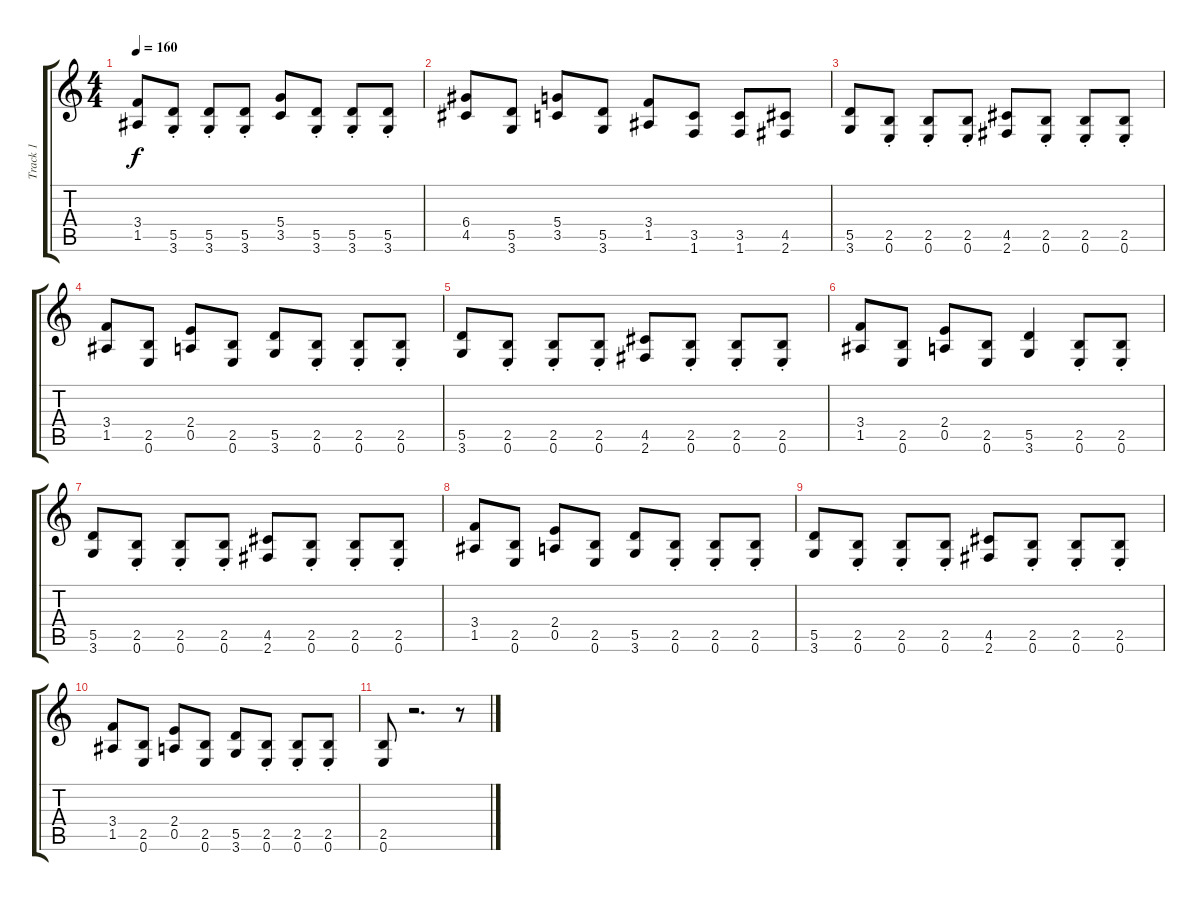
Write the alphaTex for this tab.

\track ("Track 1" "Track 1") {instrument distortionguitar}
\staff {score tabs}
\tuning (E4 B3 G3 D3 A2 E2) {hide}
\ts (4 4)
\tempo 160
\clef g2
\ks c
(3.4 1.5).8{dy f} (5.5{st} 3.6{st}).8 (5.5{st} 3.6{st}).8 (5.5{st} 3.6{st}).8 (5.4 3.5).8 (5.5{st} 3.6{st}).8 (5.5{st} 3.6{st}).8 (5.5{st} 3.6{st}).8 |
(6.4 4.5).8 (5.5 3.6).8 (5.4 3.5).8 (5.5 3.6).8 (3.4 1.5).8 (3.5 1.6).8 (3.5 1.6).8 (4.5 2.6).8 |
(5.5 3.6).8 (2.5{st} 0.6{st}).8 (2.5{st} 0.6{st}).8 (2.5{st} 0.6{st}).8 (4.5 2.6).8 (2.5{st} 0.6{st}).8 (2.5{st} 0.6{st}).8 (2.5{st} 0.6{st}).8 |
(3.4 1.5).8 (2.5 0.6).8 (2.4 0.5).8 (2.5 0.6).8 (5.5 3.6).8 (2.5{st} 0.6{st}).8 (2.5{st} 0.6{st}).8 (2.5{st} 0.6{st}).8 |
(5.5 3.6).8 (2.5{st} 0.6{st}).8 (2.5{st} 0.6{st}).8 (2.5{st} 0.6{st}).8 (4.5 2.6).8 (2.5{st} 0.6{st}).8 (2.5{st} 0.6{st}).8 (2.5{st} 0.6{st}).8 |
(3.4 1.5).8 (2.5 0.6).8 (2.4 0.5).8 (2.5 0.6).8 (5.5 3.6).4 (2.5{st} 0.6{st}).8 (2.5{st} 0.6{st}).8 |
(5.5 3.6).8 (2.5{st} 0.6{st}).8 (2.5{st} 0.6{st}).8 (2.5{st} 0.6{st}).8 (4.5 2.6).8 (2.5{st} 0.6{st}).8 (2.5{st} 0.6{st}).8 (2.5{st} 0.6{st}).8 |
(3.4 1.5).8 (2.5 0.6).8 (2.4 0.5).8 (2.5 0.6).8 (5.5 3.6).8 (2.5{st} 0.6{st}).8 (2.5{st} 0.6{st}).8 (2.5{st} 0.6{st}).8 |
(5.5 3.6).8 (2.5{st} 0.6{st}).8 (2.5{st} 0.6{st}).8 (2.5{st} 0.6{st}).8 (4.5 2.6).8 (2.5{st} 0.6{st}).8 (2.5{st} 0.6{st}).8 (2.5{st} 0.6{st}).8 |
(3.4 1.5).8 (2.5 0.6).8 (2.4 0.5).8 (2.5 0.6).8 (5.5 3.6).8 (2.5{st} 0.6{st}).8 (2.5{st} 0.6{st}).8 (2.5{st} 0.6{st}).8 |
(2.5 0.6).8 r.2{d} r.8
